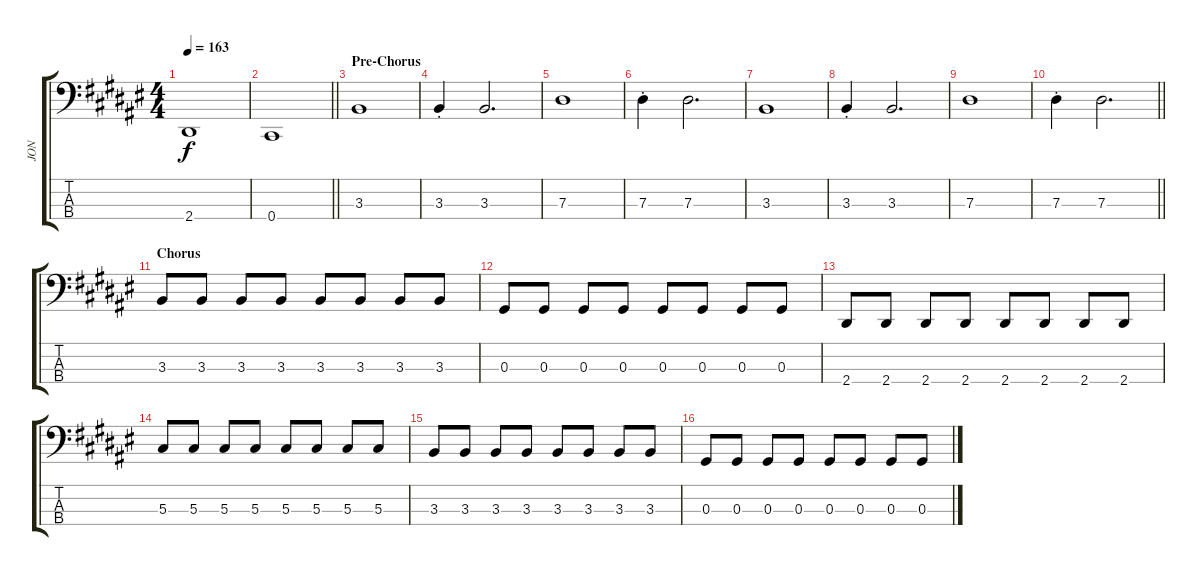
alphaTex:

\track ("JON" "JON") {instrument electricbassfinger}
\staff {score tabs}
\tuning (Gb2 Db2 Ab1 Db1) {hide}
\ts (4 4)
\tempo 163
\clef f4
\ks d#minor
2.4.1{dy f} |
\barLineRight lightlight
0.4.1 |
\section ("" "Pre-Chorus")
3.3.1 |
3.3{st}.4 3.3.2{d} |
7.3.1 |
7.3{st}.4 7.3.2{d} |
3.3.1 |
3.3{st}.4 3.3.2{d} |
7.3.1 |
\barLineRight lightlight
7.3{st}.4 7.3.2{d} |
\section ("" "Chorus")
3.3.8 3.3.8 3.3.8 3.3.8 3.3.8 3.3.8 3.3.8 3.3.8 |
0.3.8 0.3.8 0.3.8 0.3.8 0.3.8 0.3.8 0.3.8 0.3.8 |
2.4.8 2.4.8 2.4.8 2.4.8 2.4.8 2.4.8 2.4.8 2.4.8 |
5.3.8 5.3.8 5.3.8 5.3.8 5.3.8 5.3.8 5.3.8 5.3.8 |
3.3.8 3.3.8 3.3.8 3.3.8 3.3.8 3.3.8 3.3.8 3.3.8 |
0.3.8 0.3.8 0.3.8 0.3.8 0.3.8 0.3.8 0.3.8 0.3.8
